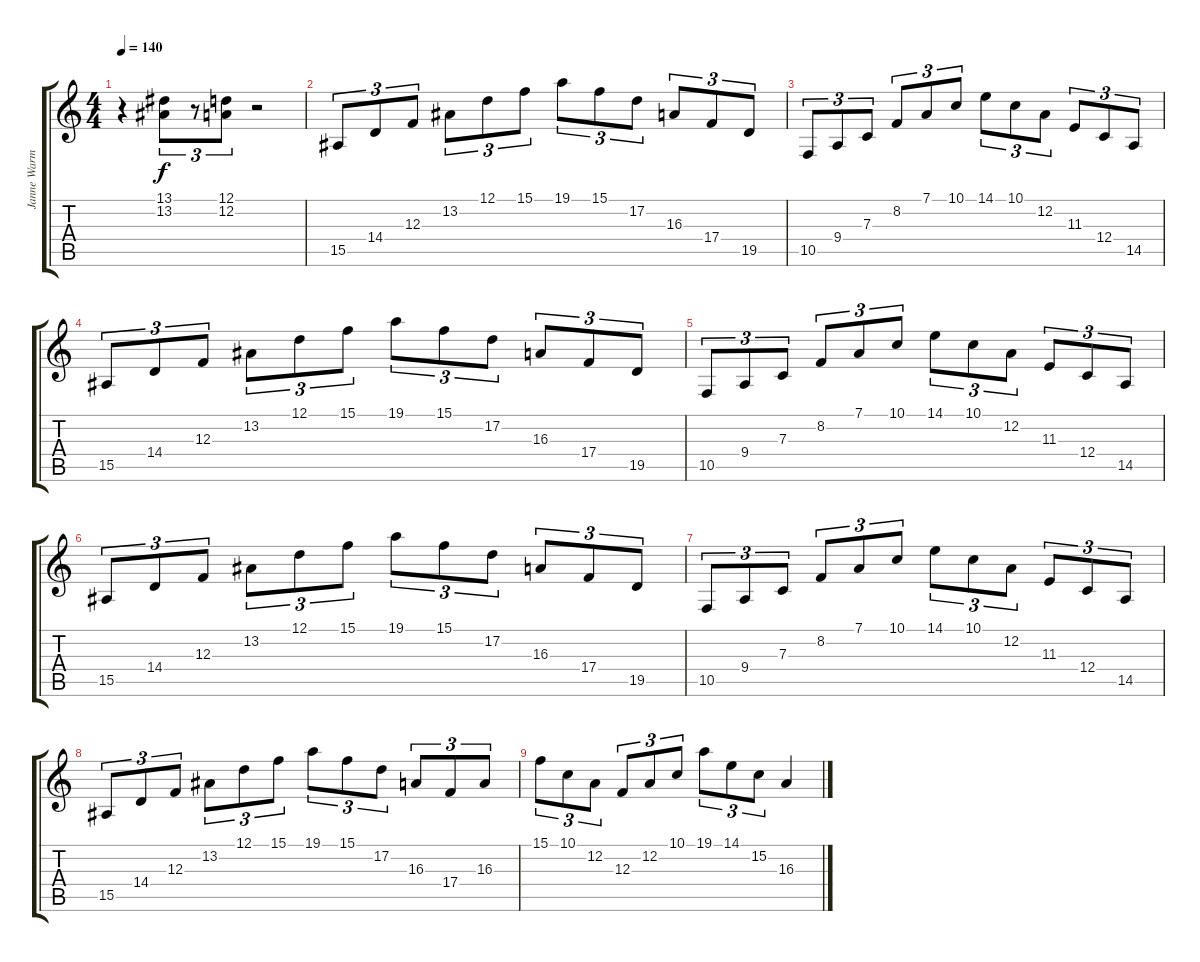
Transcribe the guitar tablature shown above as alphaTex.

\track ("Janne Warman 1" "Janne Warm") {instrument orchestralharp}
\staff {score tabs}
\tuning (D4 A3 F3 C3 G2 D2) {hide}
\ts (4 4)
\tempo 140
\clef g2
\ks c
r.4{dy f} (13.1 13.2).8{tu (3 2)} r.8{tu (3 2)} (12.1 12.2).8{tu (3 2)} r.2 |
15.5.8{tu (3 2) instrument harpsichord} 14.4.8{tu (3 2)} 12.3.8{tu (3 2)} 13.2.8{tu (3 2)} 12.1.8{tu (3 2)} 15.1.8{tu (3 2)} 19.1.8{tu (3 2)} 15.1.8{tu (3 2)} 17.2.8{tu (3 2)} 16.3.8{tu (3 2)} 17.4.8{tu (3 2)} 19.5.8{tu (3 2)} |
10.5.8{tu (3 2)} 9.4.8{tu (3 2)} 7.3.8{tu (3 2)} 8.2.8{tu (3 2)} 7.1.8{tu (3 2)} 10.1.8{tu (3 2)} 14.1.8{tu (3 2)} 10.1.8{tu (3 2)} 12.2.8{tu (3 2)} 11.3.8{tu (3 2)} 12.4.8{tu (3 2)} 14.5.8{tu (3 2)} |
15.5.8{tu (3 2)} 14.4.8{tu (3 2)} 12.3.8{tu (3 2)} 13.2.8{tu (3 2)} 12.1.8{tu (3 2)} 15.1.8{tu (3 2)} 19.1.8{tu (3 2)} 15.1.8{tu (3 2)} 17.2.8{tu (3 2)} 16.3.8{tu (3 2)} 17.4.8{tu (3 2)} 19.5.8{tu (3 2)} |
10.5.8{tu (3 2)} 9.4.8{tu (3 2)} 7.3.8{tu (3 2)} 8.2.8{tu (3 2)} 7.1.8{tu (3 2)} 10.1.8{tu (3 2)} 14.1.8{tu (3 2)} 10.1.8{tu (3 2)} 12.2.8{tu (3 2)} 11.3.8{tu (3 2)} 12.4.8{tu (3 2)} 14.5.8{tu (3 2)} |
15.5.8{tu (3 2)} 14.4.8{tu (3 2)} 12.3.8{tu (3 2)} 13.2.8{tu (3 2)} 12.1.8{tu (3 2)} 15.1.8{tu (3 2)} 19.1.8{tu (3 2)} 15.1.8{tu (3 2)} 17.2.8{tu (3 2)} 16.3.8{tu (3 2)} 17.4.8{tu (3 2)} 19.5.8{tu (3 2)} |
10.5.8{tu (3 2)} 9.4.8{tu (3 2)} 7.3.8{tu (3 2)} 8.2.8{tu (3 2)} 7.1.8{tu (3 2)} 10.1.8{tu (3 2)} 14.1.8{tu (3 2)} 10.1.8{tu (3 2)} 12.2.8{tu (3 2)} 11.3.8{tu (3 2)} 12.4.8{tu (3 2)} 14.5.8{tu (3 2)} |
15.5.8{tu (3 2)} 14.4.8{tu (3 2)} 12.3.8{tu (3 2)} 13.2.8{tu (3 2)} 12.1.8{tu (3 2)} 15.1.8{tu (3 2)} 19.1.8{tu (3 2)} 15.1.8{tu (3 2)} 17.2.8{tu (3 2)} 16.3.8{tu (3 2)} 17.4.8{tu (3 2)} 16.3.8{tu (3 2)} |
15.1.8{tu (3 2)} 10.1.8{tu (3 2)} 12.2.8{tu (3 2)} 12.3.8{tu (3 2)} 12.2.8{tu (3 2)} 10.1.8{tu (3 2)} 19.1.8{tu (3 2)} 14.1.8{tu (3 2)} 15.2.8{tu (3 2)} 16.3.4
